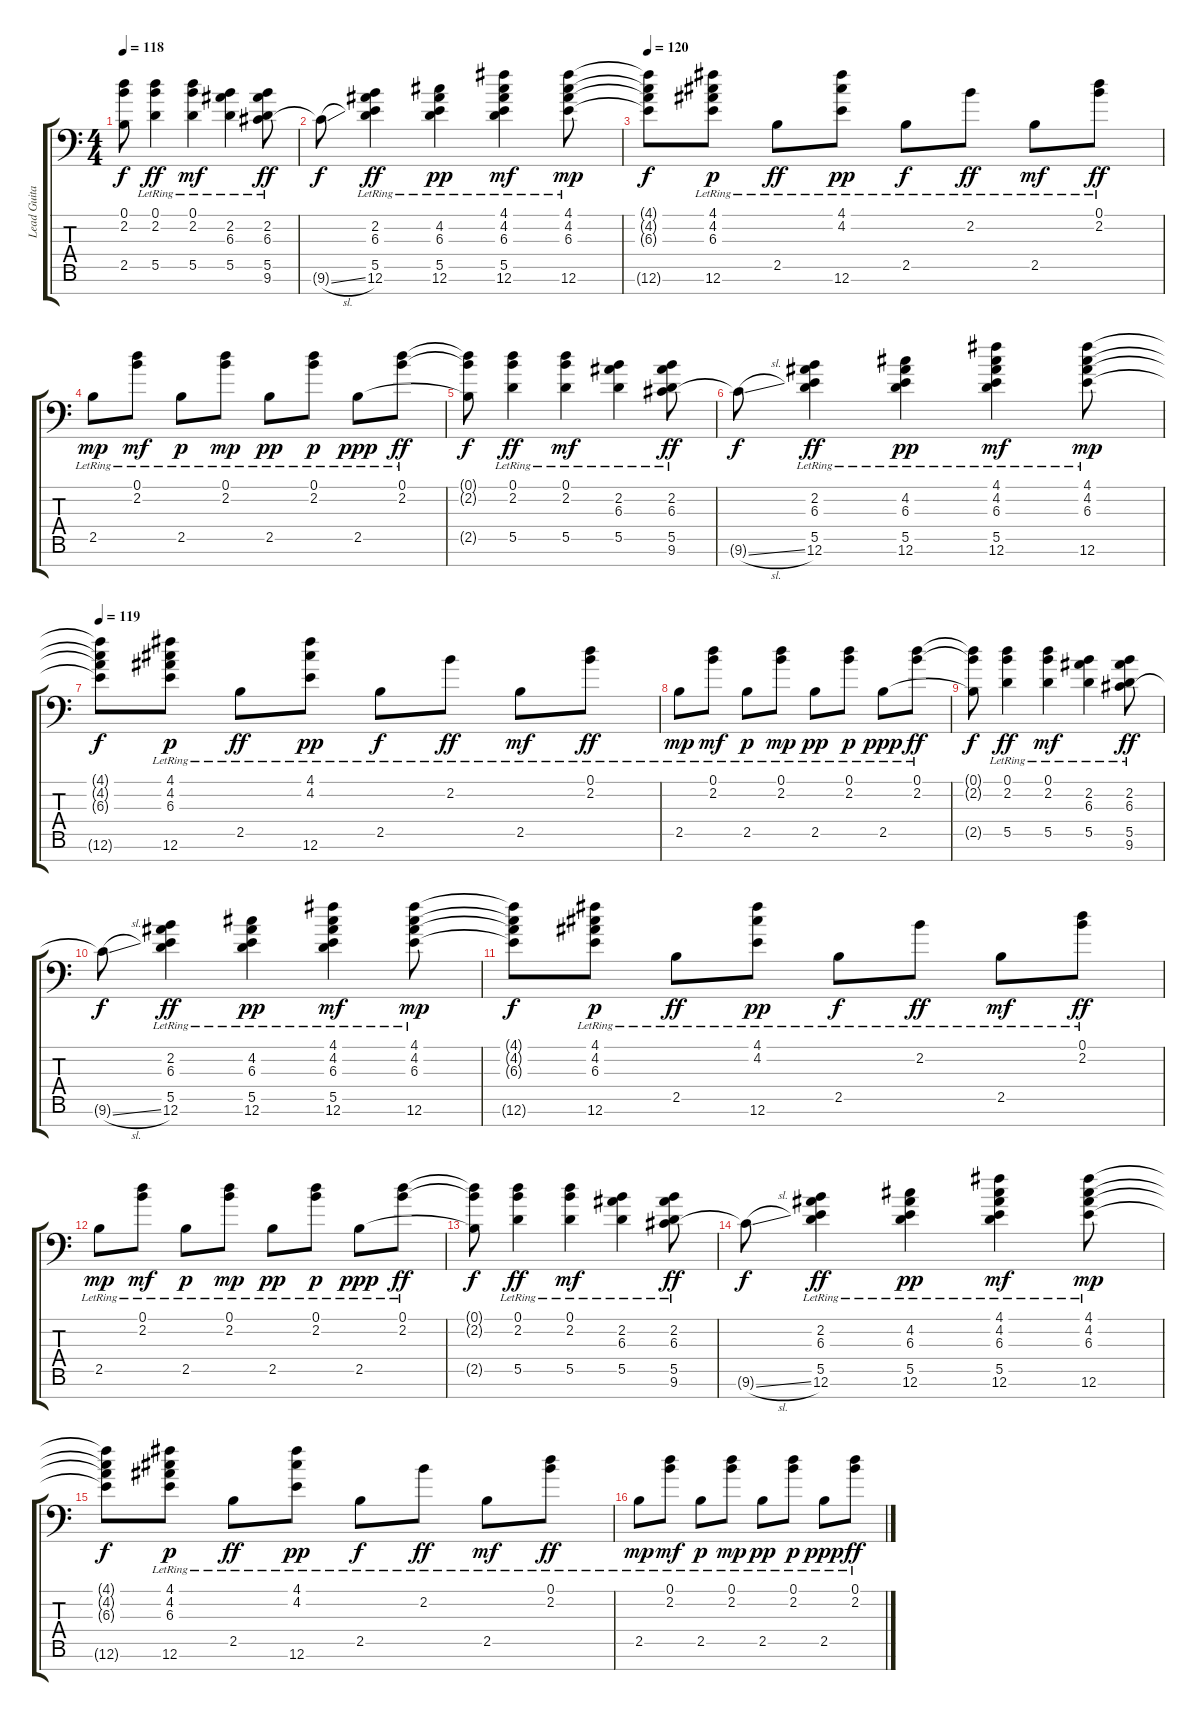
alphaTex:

\track ("Lead Guitar #3 / Delay" "Lead Guita") {instrument electricguitarjazz}
\staff {score tabs}
\tuning (D4 A3 E3 D3 A2 E2 A1) {hide}
\ts (4 4)
\tempo 118
\clef f4
\ks c
(0.1{t} 2.2{t} 2.5{t}).8{dy f} (0.1{lr} 2.2{lr} 5.5{lr}).4{dy ff} (0.1{lr} 2.2{lr} 5.5{lr}).4{dy mf} (2.2{lr} 6.3{lr} 5.5{lr}).4 (2.2{lr} 6.3{lr} 5.5{lr} 9.6{lr}).8{dy ff} |
9.6{sl t}.8{dy f} (2.2{lr} 6.3{lr} 5.5{lr} 12.6{lr}).4{dy ff} (4.2{lr} 6.3{lr} 5.5{lr} 12.6{lr}).4{dy pp} (4.1{lr} 4.2{lr} 6.3{lr} 5.5{lr} 12.6{lr}).4{dy mf} (4.1{lr} 4.2{lr} 6.3{lr} 12.6{lr}).8{dy mp} |
\section ("" "")
\tempo 120
(4.1{t} 4.2{t} 6.3{t} 12.6{t}).8{dy f} (4.1{lr} 4.2{lr} 6.3{lr} 12.6{lr}).8{dy p} 2.5{lr}.8{dy ff} (4.1{lr} 4.2{lr} 12.6{lr}).8{dy pp} 2.5{lr}.8{dy f} 2.2{lr}.8{dy ff} 2.5{lr}.8{dy mf} (0.1{lr} 2.2{lr}).8{dy ff} |
2.5{lr}.8{dy mp} (0.1{lr} 2.2{lr}).8{dy mf} 2.5{lr}.8{dy p} (0.1{lr} 2.2{lr}).8{dy mp} 2.5{lr}.8{dy pp} (0.1{lr} 2.2{lr}).8{dy p} 2.5{lr}.8{dy ppp} (0.1{lr} 2.2{lr}).8{dy ff} |
(0.1{t} 2.2{t} 2.5{t}).8{dy f} (0.1{lr} 2.2{lr} 5.5{lr}).4{dy ff} (0.1{lr} 2.2{lr} 5.5{lr}).4{dy mf} (2.2{lr} 6.3{lr} 5.5{lr}).4 (2.2{lr} 6.3{lr} 5.5{lr} 9.6{lr}).8{dy ff} |
9.6{sl t}.8{dy f} (2.2{lr} 6.3{lr} 5.5{lr} 12.6{lr}).4{dy ff} (4.2{lr} 6.3{lr} 5.5{lr} 12.6{lr}).4{dy pp} (4.1{lr} 4.2{lr} 6.3{lr} 5.5{lr} 12.6{lr}).4{dy mf} (4.1{lr} 4.2{lr} 6.3{lr} 12.6{lr}).8{dy mp} |
\tempo 119
(4.1{t} 4.2{t} 6.3{t} 12.6{t}).8{dy f} (4.1{lr} 4.2{lr} 6.3{lr} 12.6{lr}).8{dy p} 2.5{lr}.8{dy ff} (4.1{lr} 4.2{lr} 12.6{lr}).8{dy pp} 2.5{lr}.8{dy f} 2.2{lr}.8{dy ff} 2.5{lr}.8{dy mf} (0.1{lr} 2.2{lr}).8{dy ff} |
2.5{lr}.8{dy mp} (0.1{lr} 2.2{lr}).8{dy mf} 2.5{lr}.8{dy p} (0.1{lr} 2.2{lr}).8{dy mp} 2.5{lr}.8{dy pp} (0.1{lr} 2.2{lr}).8{dy p} 2.5{lr}.8{dy ppp} (0.1{lr} 2.2{lr}).8{dy ff} |
(0.1{t} 2.2{t} 2.5{t}).8{dy f} (0.1{lr} 2.2{lr} 5.5{lr}).4{dy ff} (0.1{lr} 2.2{lr} 5.5{lr}).4{dy mf} (2.2{lr} 6.3{lr} 5.5{lr}).4 (2.2{lr} 6.3{lr} 5.5{lr} 9.6{lr}).8{dy ff} |
9.6{sl t}.8{dy f} (2.2{lr} 6.3{lr} 5.5{lr} 12.6{lr}).4{dy ff} (4.2{lr} 6.3{lr} 5.5{lr} 12.6{lr}).4{dy pp} (4.1{lr} 4.2{lr} 6.3{lr} 5.5{lr} 12.6{lr}).4{dy mf} (4.1{lr} 4.2{lr} 6.3{lr} 12.6{lr}).8{dy mp} |
(4.1{t} 4.2{t} 6.3{t} 12.6{t}).8{dy f} (4.1{lr} 4.2{lr} 6.3{lr} 12.6{lr}).8{dy p} 2.5{lr}.8{dy ff} (4.1{lr} 4.2{lr} 12.6{lr}).8{dy pp} 2.5{lr}.8{dy f} 2.2{lr}.8{dy ff} 2.5{lr}.8{dy mf} (0.1{lr} 2.2{lr}).8{dy ff} |
2.5{lr}.8{dy mp} (0.1{lr} 2.2{lr}).8{dy mf} 2.5{lr}.8{dy p} (0.1{lr} 2.2{lr}).8{dy mp} 2.5{lr}.8{dy pp} (0.1{lr} 2.2{lr}).8{dy p} 2.5{lr}.8{dy ppp} (0.1{lr} 2.2{lr}).8{dy ff} |
(0.1{t} 2.2{t} 2.5{t}).8{dy f} (0.1{lr} 2.2{lr} 5.5{lr}).4{dy ff} (0.1{lr} 2.2{lr} 5.5{lr}).4{dy mf} (2.2{lr} 6.3{lr} 5.5{lr}).4 (2.2{lr} 6.3{lr} 5.5{lr} 9.6{lr}).8{dy ff} |
9.6{sl t}.8{dy f} (2.2{lr} 6.3{lr} 5.5{lr} 12.6{lr}).4{dy ff} (4.2{lr} 6.3{lr} 5.5{lr} 12.6{lr}).4{dy pp} (4.1{lr} 4.2{lr} 6.3{lr} 5.5{lr} 12.6{lr}).4{dy mf} (4.1{lr} 4.2{lr} 6.3{lr} 12.6{lr}).8{dy mp} |
(4.1{t} 4.2{t} 6.3{t} 12.6{t}).8{dy f} (4.1{lr} 4.2{lr} 6.3{lr} 12.6{lr}).8{dy p} 2.5{lr}.8{dy ff} (4.1{lr} 4.2{lr} 12.6{lr}).8{dy pp} 2.5{lr}.8{dy f} 2.2{lr}.8{dy ff} 2.5{lr}.8{dy mf} (0.1{lr} 2.2{lr}).8{dy ff} |
2.5{lr}.8{dy mp} (0.1{lr} 2.2{lr}).8{dy mf} 2.5{lr}.8{dy p} (0.1{lr} 2.2{lr}).8{dy mp} 2.5{lr}.8{dy pp} (0.1{lr} 2.2{lr}).8{dy p} 2.5{lr}.8{dy ppp} (0.1{lr} 2.2{lr}).8{dy ff}
